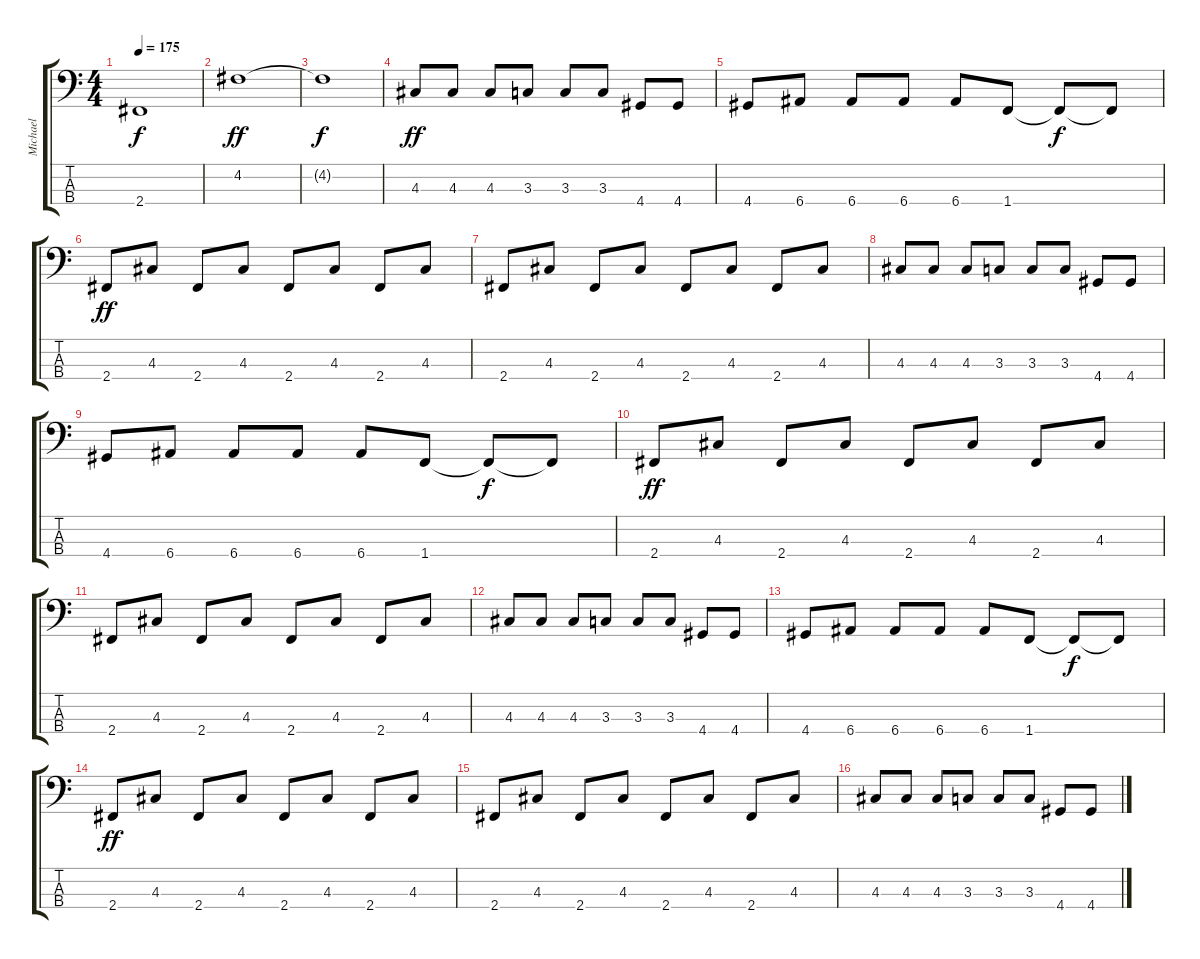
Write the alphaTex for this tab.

\track ("Michael" "Michael") {instrument electricbassfinger}
\staff {score tabs}
\tuning (G2 D2 A1 E1) {hide}
\ts (4 4)
\tempo 175
\clef f4
\ks c
2.4{t}.1{dy f} |
4.2.1{dy ff} |
4.2{t}.1{dy f} |
4.3.8{dy ff} 4.3.8 4.3.8 3.3.8 3.3.8 3.3.8 4.4.8 4.4.8 |
4.4.8 6.4.8 6.4.8 6.4.8 6.4.8 1.4.8 1.4{t}.8{dy f} 1.4{t}.8 |
2.4.8{dy ff} 4.3.8 2.4.8 4.3.8 2.4.8 4.3.8 2.4.8 4.3.8 |
2.4.8 4.3.8 2.4.8 4.3.8 2.4.8 4.3.8 2.4.8 4.3.8 |
4.3.8 4.3.8 4.3.8 3.3.8 3.3.8 3.3.8 4.4.8 4.4.8 |
4.4.8 6.4.8 6.4.8 6.4.8 6.4.8 1.4.8 1.4{t}.8{dy f} 1.4{t}.8 |
2.4.8{dy ff} 4.3.8 2.4.8 4.3.8 2.4.8 4.3.8 2.4.8 4.3.8 |
2.4.8 4.3.8 2.4.8 4.3.8 2.4.8 4.3.8 2.4.8 4.3.8 |
4.3.8 4.3.8 4.3.8 3.3.8 3.3.8 3.3.8 4.4.8 4.4.8 |
4.4.8 6.4.8 6.4.8 6.4.8 6.4.8 1.4.8 1.4{t}.8{dy f} 1.4{t}.8 |
2.4.8{dy ff} 4.3.8 2.4.8 4.3.8 2.4.8 4.3.8 2.4.8 4.3.8 |
2.4.8 4.3.8 2.4.8 4.3.8 2.4.8 4.3.8 2.4.8 4.3.8 |
4.3.8 4.3.8 4.3.8 3.3.8 3.3.8 3.3.8 4.4.8 4.4.8
